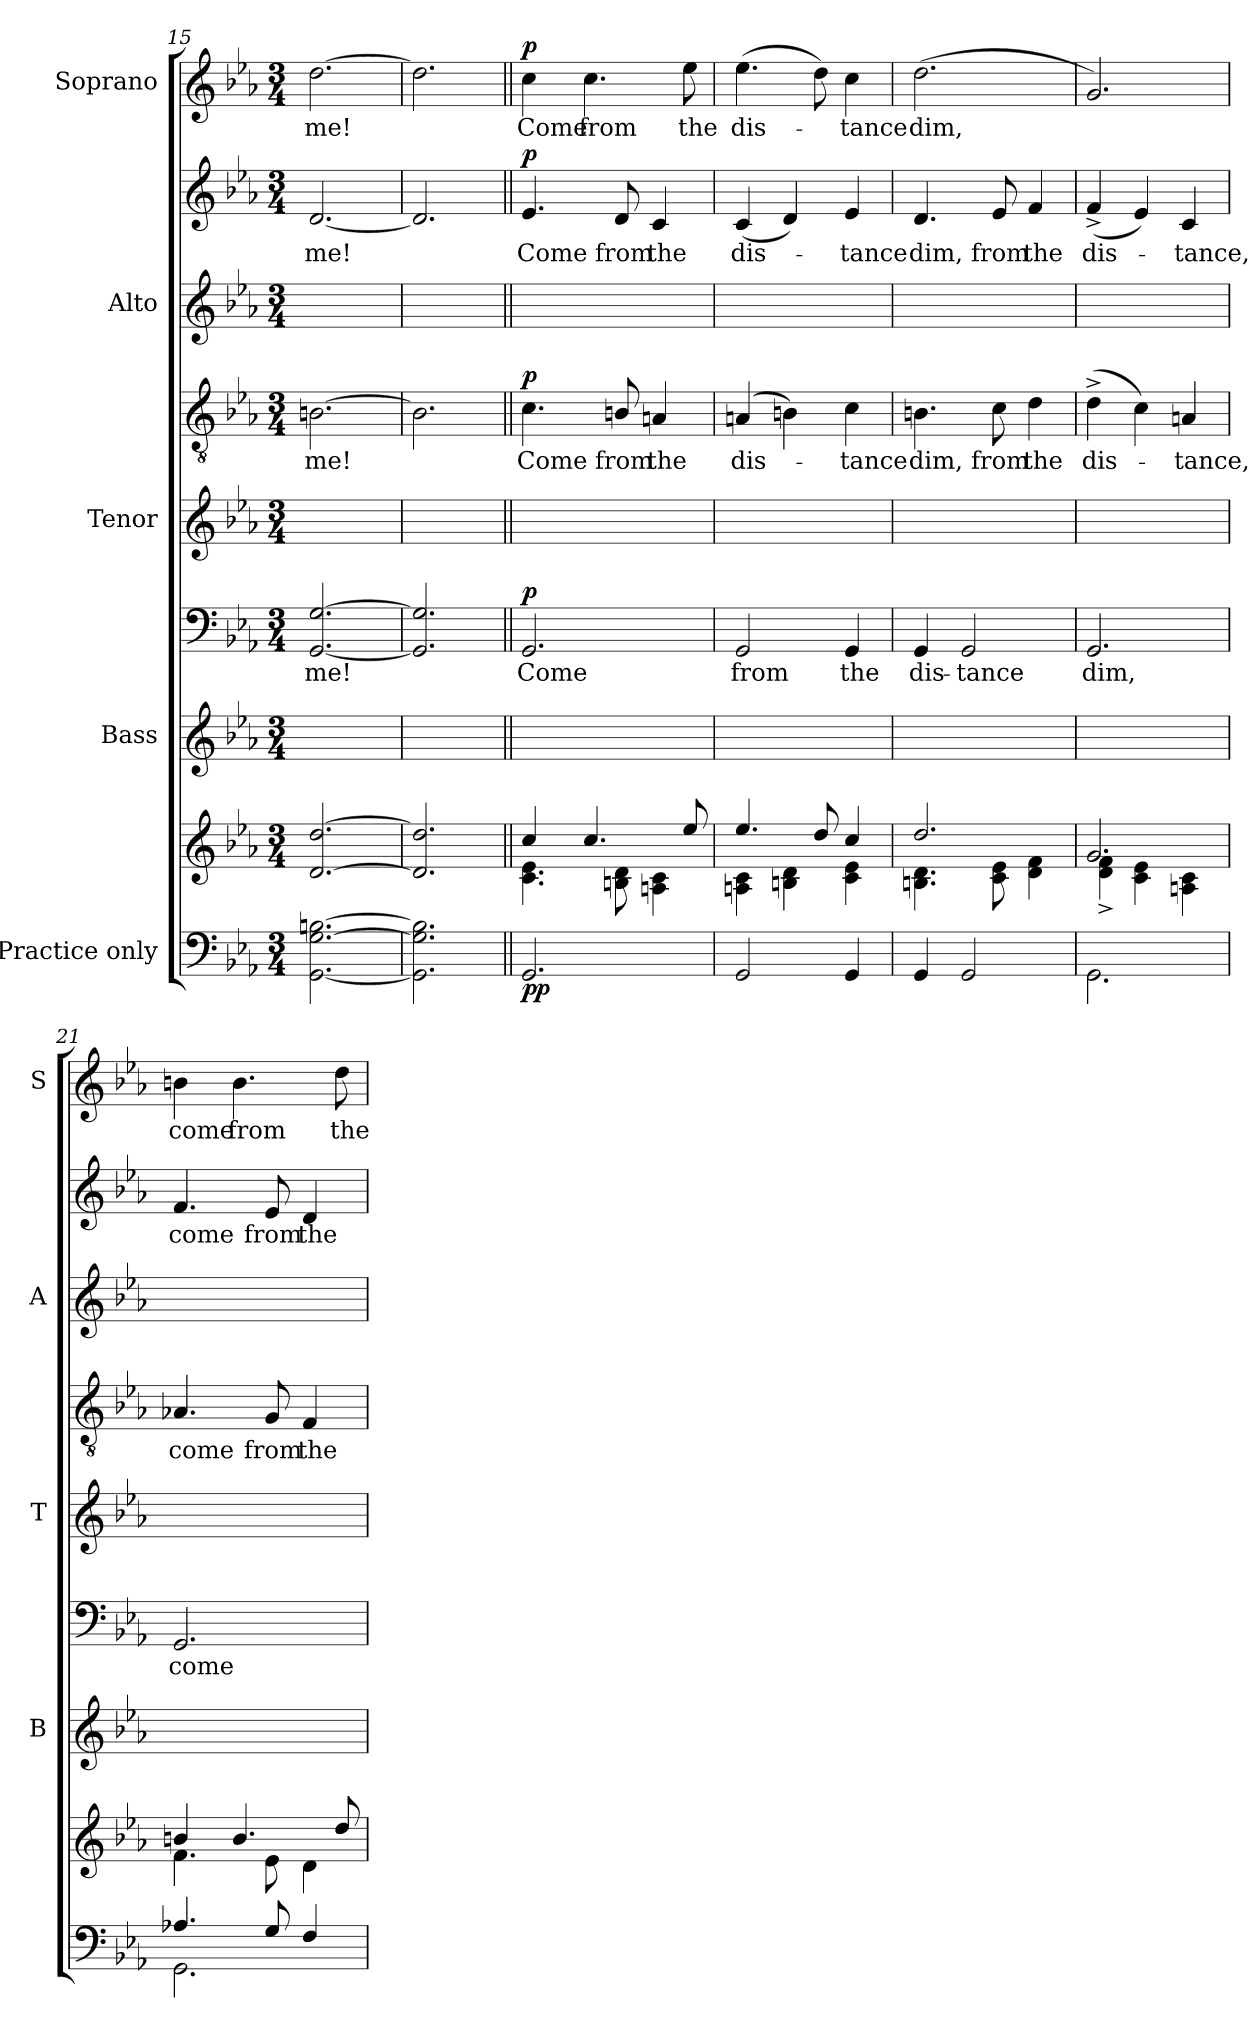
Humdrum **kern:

**kern	**kern	**dynam	**kern	**kern	**text	**dynam	**kern	**kern	**text	**dynam	**kern	**kern	**text	**dynam	**kern	**text	**dynam
*part5	*part5	*part5	*part4	*part4	*part4	*part4	*part3	*part3	*part3	*part3	*part2	*part2	*part2	*part2	*part1	*part1	*part1
*staff9	*staff8	*staff8/9	*staff7	*staff6	*staff6	*staff6/7	*staff5	*staff4	*staff4	*staff4/5	*staff3	*staff2	*staff2	*staff2/3	*staff1	*staff1	*staff1
*I"Practice only	*	*	*I"Bass	*	*	*	*I"Tenor	*	*	*	*I"Alto	*	*	*	*I"Soprano	*	*
*	*	*	*I'B	*	*	*	*I'T	*	*	*	*I'A	*	*	*	*I'S	*	*
*clefF4	*clefG2	*	*clefG2	*clefF4	*	*	*clefG2	*clefGv2	*	*	*clefG2	*clefG2	*	*	*clefG2	*	*
*k[b-e-a-]	*k[b-e-a-]	*	*k[b-e-a-]	*k[b-e-a-]	*	*	*k[b-e-a-]	*k[b-e-a-]	*	*	*k[b-e-a-]	*k[b-e-a-]	*	*	*k[b-e-a-]	*	*
*E-:	*E-:	*	*E-:	*E-:	*	*	*E-:	*E-:	*	*	*E-:	*E-:	*	*	*E-:	*	*
*M3/4	*M3/4	*	*M3/4	*M3/4	*	*	*M3/4	*M3/4	*	*	*M3/4	*M3/4	*	*	*M3/4	*	*
=15	=15	=15	=15	=15	=15	=15	=15	=15	=15	=15	=15	=15	=15	=15	=15	=15	=15
*	*^	*	*	*	*	*	*	*	*	*	*	*	*	*	*	*	*
!	!	!	!	!	!	!LO:LY:b	!	!	!	!LO:LY:b	!	!	!	!LO:LY:b	!	!	!LO:LY:b	!
[2.GG\ [2.G\ [2.Bn\	[2.d/ [2.dd/	2.ryy	.	2.ryy	[2.GG/ [2.G/	me!	.	2.ryy	[2.Bn\	me!	.	2.ryy	[2.d/	me!	.	[2.dd\	me!	.
=16	=16	=16	=16	=16	=16	=16	=16	=16	=16	=16	=16	=16	=16	=16	=16	=16	=16	=16
2.GG\] 2.G\] 2.B\]	2.d/] 2.dd/]	2.ryy	.	2.ryy	2.GG/] 2.G/]	.	.	2.ryy	2.B\]	.	.	2.ryy	2.d/]	.	.	2.dd\]	.	.
!!LO:PB:g=z
=17||	=17||	=17||	=17||	=17||	=17||	=17||	=17||	=17||	=17||	=17||	=17||	=17||	=17||	=17||	=17||	=17||	=17||	=17||
*^	*	*	*	*	*	*	*	*	*	*	*	*	*	*	*	*	*	*
!	!	!	!	!LO:DY:b=2	!	!	!LO:LY:b	!	!	!	!LO:LY:b	!	!	!	!LO:LY:b	!	!	!LO:LY:b	!
!	!	!	!	!LO:DY:n=1:b	!	!	!	!LO:DY:b	!	!	!	!LO:DY:b	!	!	!	!LO:DY:b	!	!	!LO:DY:b
2.GG/	2.ryy	4cc/	4.c\ 4.e-\	p p	2.ryy	2.GG/	Come	p	2.ryy	4.c\	Come	p	2.ryy	4.e-/	Come	p	4cc\	Come	p
!	!	!	!	!	!	!	!	!	!	!	!	!	!	!	!	!	!	!LO:LY:b	!
.	.	4.cc/	.	.	.	.	.	.	.	.	.	.	.	.	.	.	4.cc\	from	.
!	!	!	!	!	!	!	!	!	!	!	!LO:LY:b	!	!	!	!LO:LY:b	!	!	!	!
.	.	.	8Bn\ 8d\	.	.	.	.	.	.	8Bn/	from	.	.	8d/	from	.	.	.	.
!	!	!	!	!	!	!	!	!	!	!	!LO:LY:b	!	!	!	!LO:LY:b	!	!	!	!
.	.	.	4An\ 4c\	.	.	.	.	.	.	4An/	the	.	.	4c/	the	.	.	.	.
!	!	!	!	!	!	!	!	!	!	!	!	!	!	!	!	!	!	!LO:LY:b	!
.	.	8ee-/	.	.	.	.	.	.	.	.	.	.	.	.	.	.	8ee-\	the	.
=18	=18	=18	=18	=18	=18	=18	=18	=18	=18	=18	=18	=18	=18	=18	=18	=18	=18	=18	=18
!	!	!	!	!	!	!	!LO:LY:b	!	!	!	!LO:LY:b	!	!	!	!LO:LY:b	!	!	!LO:LY:b	!
2GG/	2.ryy	4.ee-/	4An\ 4c\	.	2.ryy	2GG/	from	.	2.ryy	(<4An/	dis-	.	2.ryy	(<4c/	dis-	.	(>4.ee-\	dis-	.
.	.	.	4Bn\ 4d\	.	.	.	.	.	.	4Bn\)	.	.	.	4d/)	.	.	.	.	.
.	.	8dd/	.	.	.	.	.	.	.	.	.	.	.	.	.	.	8dd\)	.	.
!	!	!	!	!	!	!	!LO:LY:b	!	!	!	!LO:LY:b	!	!	!	!LO:LY:b	!	!	!LO:LY:b	!
4GG/	.	4cc/	4c\ 4e-\	.	.	4GG/	the	.	.	4c\	tance	.	.	4e-/	tance	.	4cc\	tance	.
=19	=19	=19	=19	=19	=19	=19	=19	=19	=19	=19	=19	=19	=19	=19	=19	=19	=19	=19	=19
!	!	!	!	!	!	!	!LO:LY:b	!	!	!	!LO:LY:b	!	!	!	!LO:LY:b	!	!	!LO:LY:b	!
4GG/	2.ryy	2.dd/	4.Bn\ 4.d\	.	2.ryy	4GG/	dis-	.	2.ryy	4.Bn\	dim,	.	2.ryy	4.d/	dim,	.	(<2.dd\	dim,	.
!	!	!	!	!	!	!	!LO:LY:b	!	!	!	!	!	!	!	!	!	!	!	!
2GG/	.	.	.	.	.	2GG/	-tance	.	.	.	.	.	.	.	.	.	.	.	.
!	!	!	!	!	!	!	!	!	!	!	!LO:LY:b	!	!	!	!LO:LY:b	!	!	!	!
.	.	.	8c\ 8e-\	.	.	.	.	.	.	8c\	from	.	.	8e-/	from	.	.	.	.
!	!	!	!	!	!	!	!	!	!	!	!LO:LY:b	!	!	!	!LO:LY:b	!	!	!	!
.	.	.	4d\ 4f\	.	.	.	.	.	.	4d\	the	.	.	4f/	the	.	.	.	.
=20	=20	=20	=20	=20	=20	=20	=20	=20	=20	=20	=20	=20	=20	=20	=20	=20	=20	=20	=20
!	!	!	!	!	!	!	!LO:LY:b	!	!	!	!LO:LY:b	!	!	!	!LO:LY:b	!	!	!	!
2.ryy	2.GG\	2.g/	4d\^ 4f\^	.	2.ryy	2.GG/	dim,	.	2.ryy	(>4d^\	dis-	.	2.ryy	(<4f^/	dis-	.	2.g/)	.	.
.	.	.	4c\ 4e-\	.	.	.	.	.	.	4c\)	.	.	.	4e-/)	.	.	.	.	.
!	!	!	!	!	!	!	!	!	!	!	!LO:LY:b	!	!	!	!LO:LY:b	!	!	!	!
.	.	.	4An\ 4c\	.	.	.	.	.	.	4An/	tance,	.	.	4c/	tance,	.	.	.	.
=21	=21	=21	=21	=21	=21	=21	=21	=21	=21	=21	=21	=21	=21	=21	=21	=21	=21	=21	=21
!	!	!	!	!	!	!	!LO:LY:b	!	!	!	!LO:LY:b	!	!	!	!LO:LY:b	!	!	!LO:LY:b	!
4.A-X/	2.GG\	4bn/	4.f\	.	2.ryy	2.GG/	come	.	2.ryy	4.A-X/	come	.	2.ryy	4.f/	come	.	4bn\	come	.
!	!	!	!	!	!	!	!	!	!	!	!	!	!	!	!	!	!	!LO:LY:b	!
.	.	4.b/	.	.	.	.	.	.	.	.	.	.	.	.	.	.	4.b\	from	.
!	!	!	!	!	!	!	!	!	!	!	!LO:LY:b	!	!	!	!LO:LY:b	!	!	!	!
8G/	.	.	8e-\	.	.	.	.	.	.	8G/	from	.	.	8e-/	from	.	.	.	.
!	!	!	!	!	!	!	!	!	!	!	!LO:LY:b	!	!	!	!LO:LY:b	!	!	!	!
4F/	.	.	4d\	.	.	.	.	.	.	4F/	the	.	.	4d/	the	.	.	.	.
!	!	!	!	!	!	!	!	!	!	!	!	!	!	!	!	!	!	!LO:LY:b	!
.	.	8dd/	.	.	.	.	.	.	.	.	.	.	.	.	.	.	8dd\	the	.
*v	*v	*	*	*	*	*	*	*	*	*	*	*	*	*	*	*	*	*	*
*	*v	*v	*	*	*	*	*	*	*	*	*	*	*	*	*	*	*	*
=	=	=	=	=	=	=	=	=	=	=	=	=	=	=	=	=	=
*-	*-	*-	*-	*-	*-	*-	*-	*-	*-	*-	*-	*-	*-	*-	*-	*-	*-
